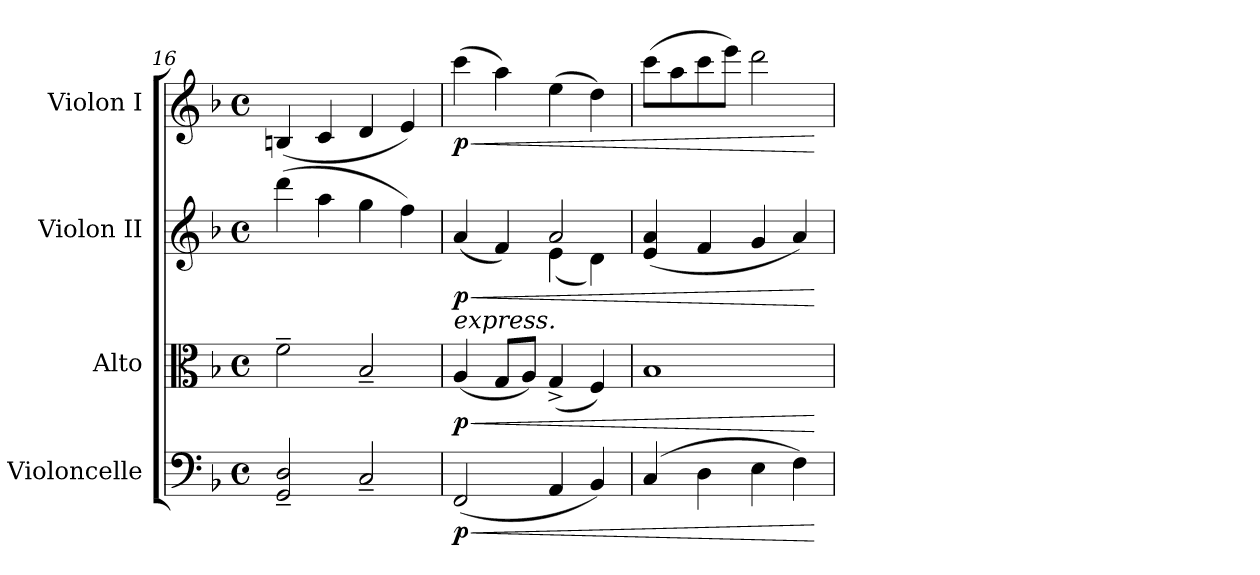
**kern	**dynam	**kern	**dynam	**kern	**dynam	**kern	**dynam
*part4	*part4	*part3	*part3	*part2	*part2	*part1	*part1
*staff4	*staff4	*staff3	*staff3	*staff2	*staff2	*staff1	*staff1
*I"Violoncelle	*	*I"Alto	*	*I"Violon II	*	*I"Violon I	*
*I'Vc	*	*	*	*I'Vln	*	*I'Vln	*
*clefF4	*	*clefC3	*	*clefG2	*	*clefG2	*
*k[b-]	*	*k[b-]	*	*k[b-]	*	*k[b-]	*
*M4/4	*	*M4/4	*	*M4/4	*	*M4/4	*
*met(c)	*	*met(c)	*	*met(c)	*	*met(c)	*
=16	=16	=16	=16	=16	=16	=16	=16
2GG/~ 2D/~	.	2f~\	.	(>4ddd\	.	(<4Bn/	.
.	.	.	.	4aa\	.	4c/	.
2C~/	.	2B-i~/	.	4gg\	.	4d/	.
.	.	.	.	4ff\)	.	4e/)	.
=17	=17	=17	=17	=17	=17	=17	=17
!	!	!LO:TX:a:i:t=express.	!	!	!	!	!
!	!LO:HP:b	!	!LO:HP:b	!	!LO:HP:b	!	!LO:HP:b
*	*	*	*	*^	*	*	*
!	!LO:DY:n=1:b	!	!LO:DY:n=1:b	!	!	!LO:DY:n=1:b	!	!LO:DY:n=1:b
(<2FF/	< p	(<4A/	< p	(<4a/	2ryy	< p	(>4ccc\	< p
.	.	8G/L	.	4f/)	.	.	4aa\)	.
.	.	8A/J)	.	.	.	.	.	.
4AA/	.	(<4G^/	.	2a/	(<4e\	.	(>4ee\	.
4BB-/)	.	4F/)	.	.	4d\)	.	4dd\)	.
*	*	*	*	*v	*v	*	*	*
!!LO:PB:g=z
=18	=18	=18	=18	=18	=18	=18	=18
(>4C/	.	1B-	.	(<4e/ 4a/	.	(>8ccc\L	.
.	.	.	.	.	.	8aa\	.
4D\	.	.	.	4f/	.	8ccc\	.
.	.	.	.	.	.	8eee\J)	.
4E\	.	.	.	4g/	.	2ddd\	.
4F\)	.	.	.	4a/)	.	.	.
.	[	.	[	.	[	.	[
=	=	=	=	=	=	=	=
*-	*-	*-	*-	*-	*-	*-	*-
